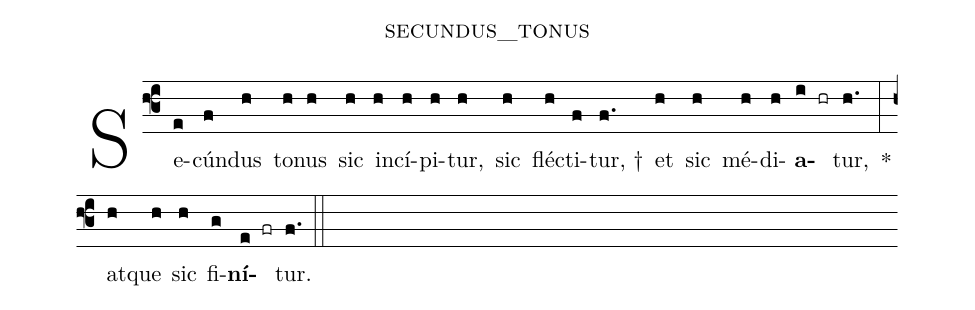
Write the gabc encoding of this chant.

name:secundus_tonus;
%%
(f3)Se(e)cún(f)dus(h) to(h)nus(h) sic(h) in(h)cí(h)pi(h)tur,(h) sic(h) flé(h)cti(f)tur, †(f.) et(h) sic(h) mé(h)di(h)<b>a</b>(i hr)tur,(h.) *(:) at(h)que(h) sic(h) fi(g)<b>ní</b>(e fr)tur.(f.) (::)
